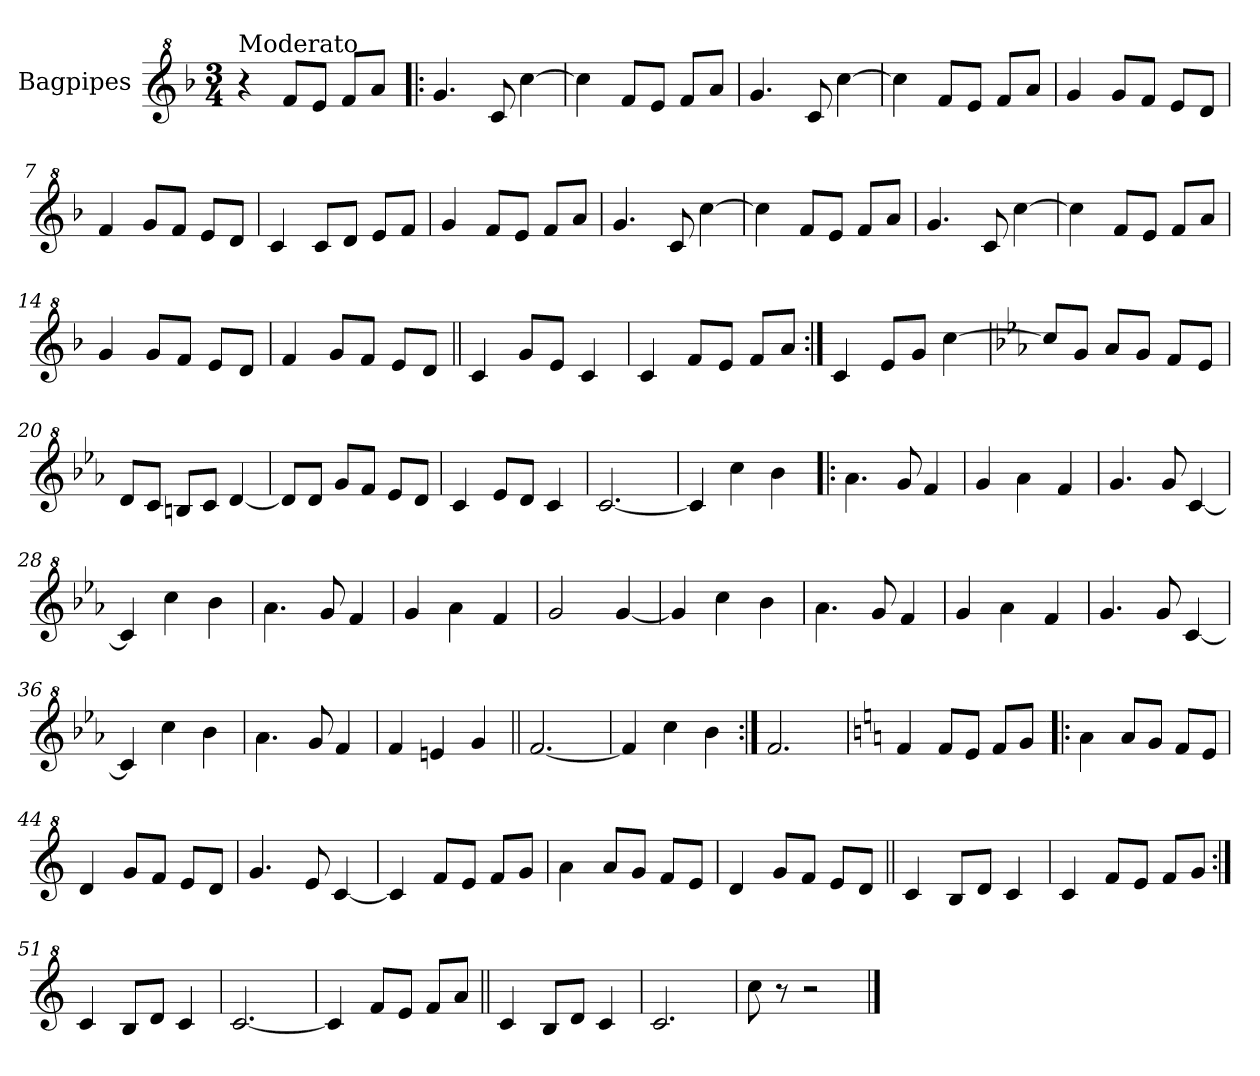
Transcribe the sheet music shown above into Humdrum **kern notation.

**kern
*part1
*staff1
*I"Bagpipes
*I'Bag
*clefG^2
*k[b-]
*F:
*M3/4
=1
!LO:TX:a:t=Moderato
4r
8ff/L
8ee/J
8ff/L
8aa/J
=2!|:
4.gg/
8cc/
[4ccc\
=3
4ccc\]
8ff/L
8ee/J
8ff/L
8aa/J
=4
4.gg/
8cc/
[4ccc\
=5
4ccc\]
8ff/L
8ee/J
8ff/L
8aa/J
=6
4gg/
8gg/L
8ff/J
8ee/L
8dd/J
=7
4ff/
8gg/L
8ff/J
8ee/L
8dd/J
=8
4cc/
8cc/L
8dd/J
8ee/L
8ff/J
!!LO:LB:g=z
=9
4gg/
8ff/L
8ee/J
8ff/L
8aa/J
=10
4.gg/
8cc/
[4ccc\
=11
4ccc\]
8ff/L
8ee/J
8ff/L
8aa/J
=12
4.gg/
8cc/
[4ccc\
=13
4ccc\]
8ff/L
8ee/J
8ff/L
8aa/J
=14
4gg/
8gg/L
8ff/J
8ee/L
8dd/J
=15
4ff/
8gg/L
8ff/J
8ee/L
8dd/J
=16||
4cc/
8gg/L
8ee/J
4cc/
=17
4cc/
8ff/L
8ee/J
8ff/L
8aa/J
!!LO:LB:g=z
=18:|!
4cc/
8ee/L
8gg/J
[4ccc\
=19
*k[b-e-a-]
*E-:
8ccc/L]
8gg/J
8aa-/L
8gg/J
8ff/L
8ee-/J
=20
8dd/L
8cc/J
8bn/L
8cc/J
[4dd/
=21
8dd/L]
8dd/J
8gg/L
8ff/J
8ee-/L
8dd/J
=22
4cc/
8ee-/L
8dd/J
4cc/
=23
[2.cc/
=24
4cc/]
4ccc\
4bb-\
=25!|:
4.aa-\
8gg/
4ff/
=26
4gg/
4aa-\
4ff/
!!LO:LB:g=z
=27
4.gg/
8gg/
[4cc/
=28
4cc/]
4ccc\
4bb-\
=29
4.aa-\
8gg/
4ff/
=30
4gg/
4aa-\
4ff/
=31
2gg/
[4gg/
=32
4gg/]
4ccc\
4bb-\
=33
4.aa-\
8gg/
4ff/
=34
4gg/
4aa-\
4ff/
=35
4.gg/
8gg/
[4cc/
=36
4cc/]
4ccc\
4bb-\
=37
4.aa-\
8gg/
4ff/
!!LO:LB:g=z
=38
4ff/
4een/
4gg/
=39||
[2.ff/
=40
4ff/]
4ccc\
4bb-\
=41:|!
2.ff/
=42
*k[]
*C:
4ff/
8ff/L
8ee/J
8ff/L
8gg/J
=43!|:
4aa\
8aa/L
8gg/J
8ff/L
8ee/J
=44
4dd/
8gg/L
8ff/J
8ee/L
8dd/J
=45
4.gg/
8ee/
[4cc/
=46
4cc/]
8ff/L
8ee/J
8ff/L
8gg/J
!!LO:LB:g=z
=47
4aa\
8aa/L
8gg/J
8ff/L
8ee/J
=48
4dd/
8gg/L
8ff/J
8ee/L
8dd/J
=49||
4cc/
8b/L
8dd/J
4cc/
=50
4cc/
8ff/L
8ee/J
8ff/L
8gg/J
=51:|!
4cc/
8b/L
8dd/J
4cc/
=52
[2.cc/
=53
4cc/]
8ff/L
8ee/J
8ff/L
8aa/J
=54||
4cc/
8b/L
8dd/J
4cc/
=55
2.cc/
=56
8ccc\
8r
2r
==
*-
